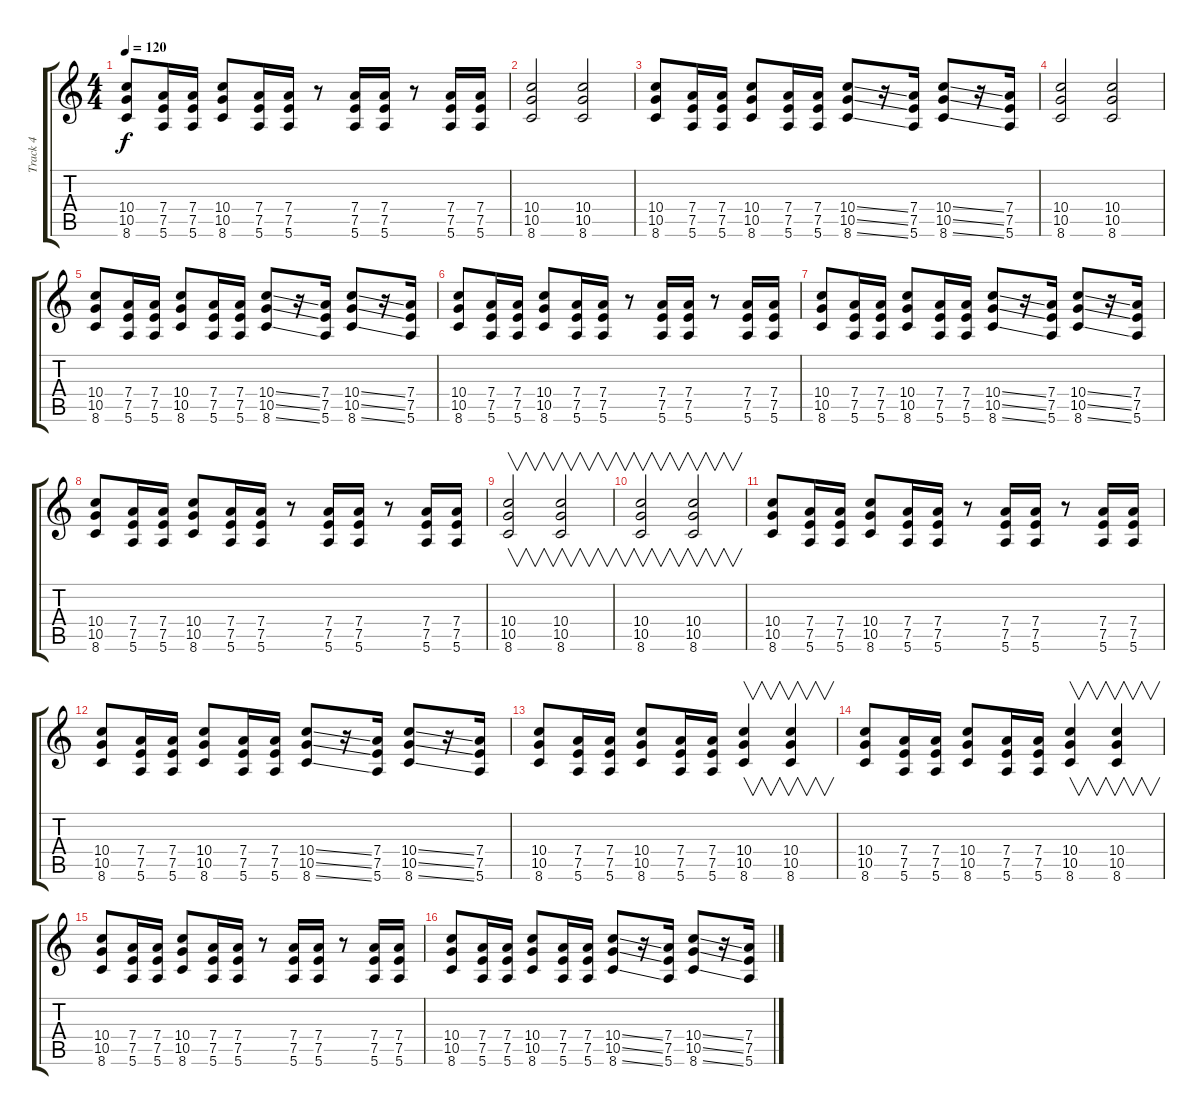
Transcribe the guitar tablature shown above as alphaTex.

\track ("Track 4" "Track 4") {instrument distortionguitar}
\staff {score tabs}
\tuning (E4 B3 G3 D3 A2 E2) {hide}
\ts (4 4)
\tempo 120
\clef g2
\ks c
(10.4 10.5 8.6).8{dy f} (7.4 7.5 5.6).16 (7.4 7.5 5.6).16 (10.4 10.5 8.6).8 (7.4 7.5 5.6).16 (7.4 7.5 5.6).16 r.8 (7.4 7.5 5.6).16 (7.4 7.5 5.6).16 r.8 (7.4 7.5 5.6).16 (7.4 7.5 5.6).16 |
(10.4 10.5 8.6).2 (10.4 10.5 8.6).2 |
(10.4 10.5 8.6).8 (7.4 7.5 5.6).16 (7.4 7.5 5.6).16 (10.4 10.5 8.6).8 (7.4 7.5 5.6).16 (7.4 7.5 5.6).16 (10.4{ss} 10.5{ss} 8.6{ss}).8 r.16 (7.4 7.5 5.6).16 (10.4{ss} 10.5{ss} 8.6{ss}).8 r.16 (7.4 7.5 5.6).16 |
(10.4 10.5 8.6).2 (10.4 10.5 8.6).2 |
(10.4 10.5 8.6).8 (7.4 7.5 5.6).16 (7.4 7.5 5.6).16 (10.4 10.5 8.6).8 (7.4 7.5 5.6).16 (7.4 7.5 5.6).16 (10.4{ss} 10.5{ss} 8.6{ss}).8 r.16 (7.4 7.5 5.6).16 (10.4{ss} 10.5{ss} 8.6{ss}).8 r.16 (7.4 7.5 5.6).16 |
(10.4 10.5 8.6).8 (7.4 7.5 5.6).16 (7.4 7.5 5.6).16 (10.4 10.5 8.6).8 (7.4 7.5 5.6).16 (7.4 7.5 5.6).16 r.8 (7.4 7.5 5.6).16 (7.4 7.5 5.6).16 r.8 (7.4 7.5 5.6).16 (7.4 7.5 5.6).16 |
(10.4 10.5 8.6).8 (7.4 7.5 5.6).16 (7.4 7.5 5.6).16 (10.4 10.5 8.6).8 (7.4 7.5 5.6).16 (7.4 7.5 5.6).16 (10.4{ss} 10.5{ss} 8.6{ss}).8 r.16 (7.4 7.5 5.6).16 (10.4{ss} 10.5{ss} 8.6{ss}).8 r.16 (7.4 7.5 5.6).16 |
(10.4 10.5 8.6).8 (7.4 7.5 5.6).16 (7.4 7.5 5.6).16 (10.4 10.5 8.6).8 (7.4 7.5 5.6).16 (7.4 7.5 5.6).16 r.8 (7.4 7.5 5.6).16 (7.4 7.5 5.6).16 r.8 (7.4 7.5 5.6).16 (7.4 7.5 5.6).16 |
(10.4 10.5 8.6).2{v} (10.4 10.5 8.6).2{v} |
(10.4 10.5 8.6).2{v} (10.4 10.5 8.6).2{v} |
(10.4 10.5 8.6).8 (7.4 7.5 5.6).16 (7.4 7.5 5.6).16 (10.4 10.5 8.6).8 (7.4 7.5 5.6).16 (7.4 7.5 5.6).16 r.8 (7.4 7.5 5.6).16 (7.4 7.5 5.6).16 r.8 (7.4 7.5 5.6).16 (7.4 7.5 5.6).16 |
(10.4 10.5 8.6).8 (7.4 7.5 5.6).16 (7.4 7.5 5.6).16 (10.4 10.5 8.6).8 (7.4 7.5 5.6).16 (7.4 7.5 5.6).16 (10.4{ss} 10.5{ss} 8.6{ss}).8 r.16 (7.4 7.5 5.6).16 (10.4{ss} 10.5{ss} 8.6{ss}).8 r.16 (7.4 7.5 5.6).16 |
(10.4 10.5 8.6).8 (7.4 7.5 5.6).16 (7.4 7.5 5.6).16 (10.4 10.5 8.6).8 (7.4 7.5 5.6).16 (7.4 7.5 5.6).16 (10.4 10.5 8.6).4{v} (10.4 10.5 8.6).4{v} |
(10.4 10.5 8.6).8 (7.4 7.5 5.6).16 (7.4 7.5 5.6).16 (10.4 10.5 8.6).8 (7.4 7.5 5.6).16 (7.4 7.5 5.6).16 (10.4 10.5 8.6).4{v} (10.4 10.5 8.6).4{v} |
(10.4 10.5 8.6).8 (7.4 7.5 5.6).16 (7.4 7.5 5.6).16 (10.4 10.5 8.6).8 (7.4 7.5 5.6).16 (7.4 7.5 5.6).16 r.8 (7.4 7.5 5.6).16 (7.4 7.5 5.6).16 r.8 (7.4 7.5 5.6).16 (7.4 7.5 5.6).16 |
(10.4 10.5 8.6).8 (7.4 7.5 5.6).16 (7.4 7.5 5.6).16 (10.4 10.5 8.6).8 (7.4 7.5 5.6).16 (7.4 7.5 5.6).16 (10.4{ss} 10.5{ss} 8.6{ss}).8 r.16 (7.4 7.5 5.6).16 (10.4{ss} 10.5{ss} 8.6{ss}).8 r.16 (7.4 7.5 5.6).16
